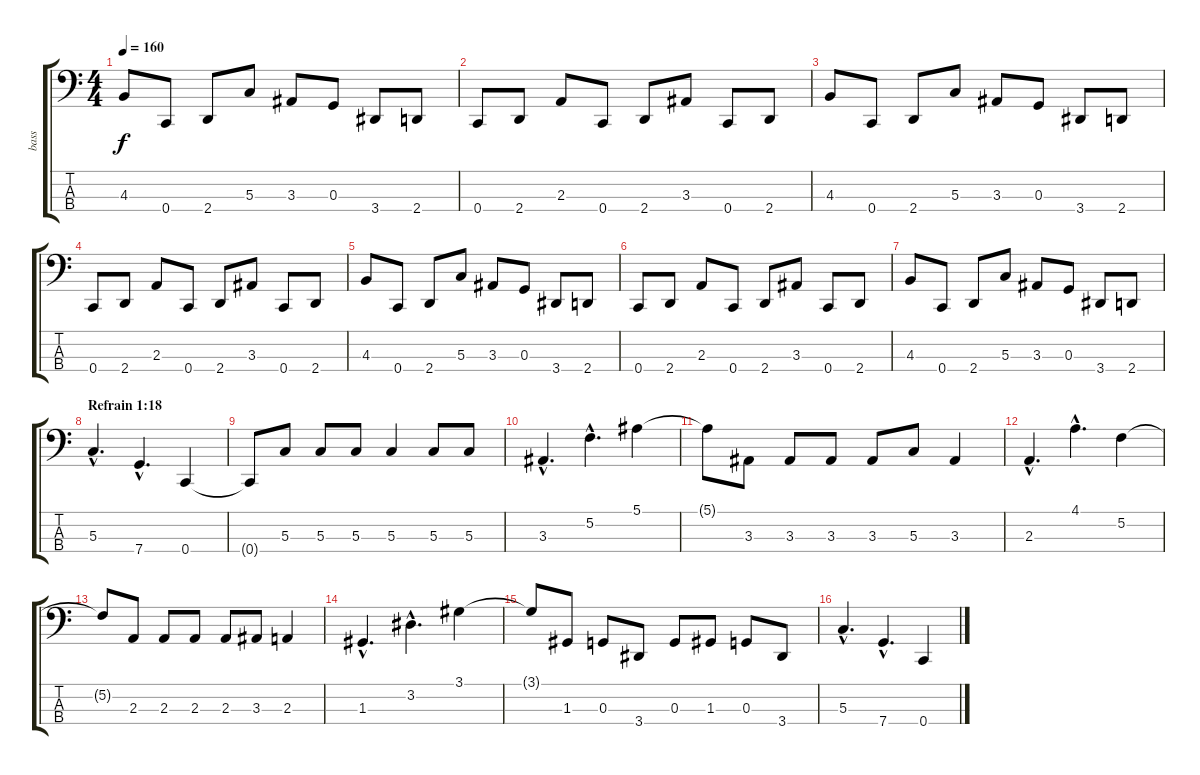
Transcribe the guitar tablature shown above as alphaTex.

\track ("bass" "bass") {instrument electricbasspick}
\staff {score tabs}
\tuning (F2 C2 G1 C1) {hide}
\ts (4 4)
\tempo 160
\clef f4
\ks c
4.3.8{dy f} 0.4.8 2.4.8 5.3.8 3.3.8 0.3.8 3.4.8 2.4.8 |
0.4.8 2.4.8 2.3.8 0.4.8 2.4.8 3.3.8 0.4.8 2.4.8 |
4.3.8 0.4.8 2.4.8 5.3.8 3.3.8 0.3.8 3.4.8 2.4.8 |
0.4.8 2.4.8 2.3.8 0.4.8 2.4.8 3.3.8 0.4.8 2.4.8 |
4.3.8 0.4.8 2.4.8 5.3.8 3.3.8 0.3.8 3.4.8 2.4.8 |
0.4.8 2.4.8 2.3.8 0.4.8 2.4.8 3.3.8 0.4.8 2.4.8 |
4.3.8 0.4.8 2.4.8 5.3.8 3.3.8 0.3.8 3.4.8 2.4.8 |
\section ("" "Refrain 1:18")
5.3{hac}.4{d} 7.4{hac}.4{d} 0.4.4 |
0.4{t}.8 5.3.8 5.3.8 5.3.8 5.3.4 5.3.8 5.3.8 |
3.3{hac}.4{d} 5.2{hac}.4{d} 5.1.4 |
5.1{t}.8 3.3.8 3.3.8 3.3.8 3.3.8 5.3.8 3.3.4 |
2.3{hac}.4{d} 4.1{hac}.4{d} 5.2.4 |
5.2{t}.8 2.3.8 2.3.8 2.3.8 2.3.8 3.3.8 2.3.4 |
1.3{hac}.4{d} 3.2{hac}.4{d} 3.1.4 |
3.1{t}.8 1.3.8 0.3.8 3.4.8 0.3.8 1.3.8 0.3.8 3.4.8 |
5.3{hac}.4{d} 7.4{hac}.4{d} 0.4.4
